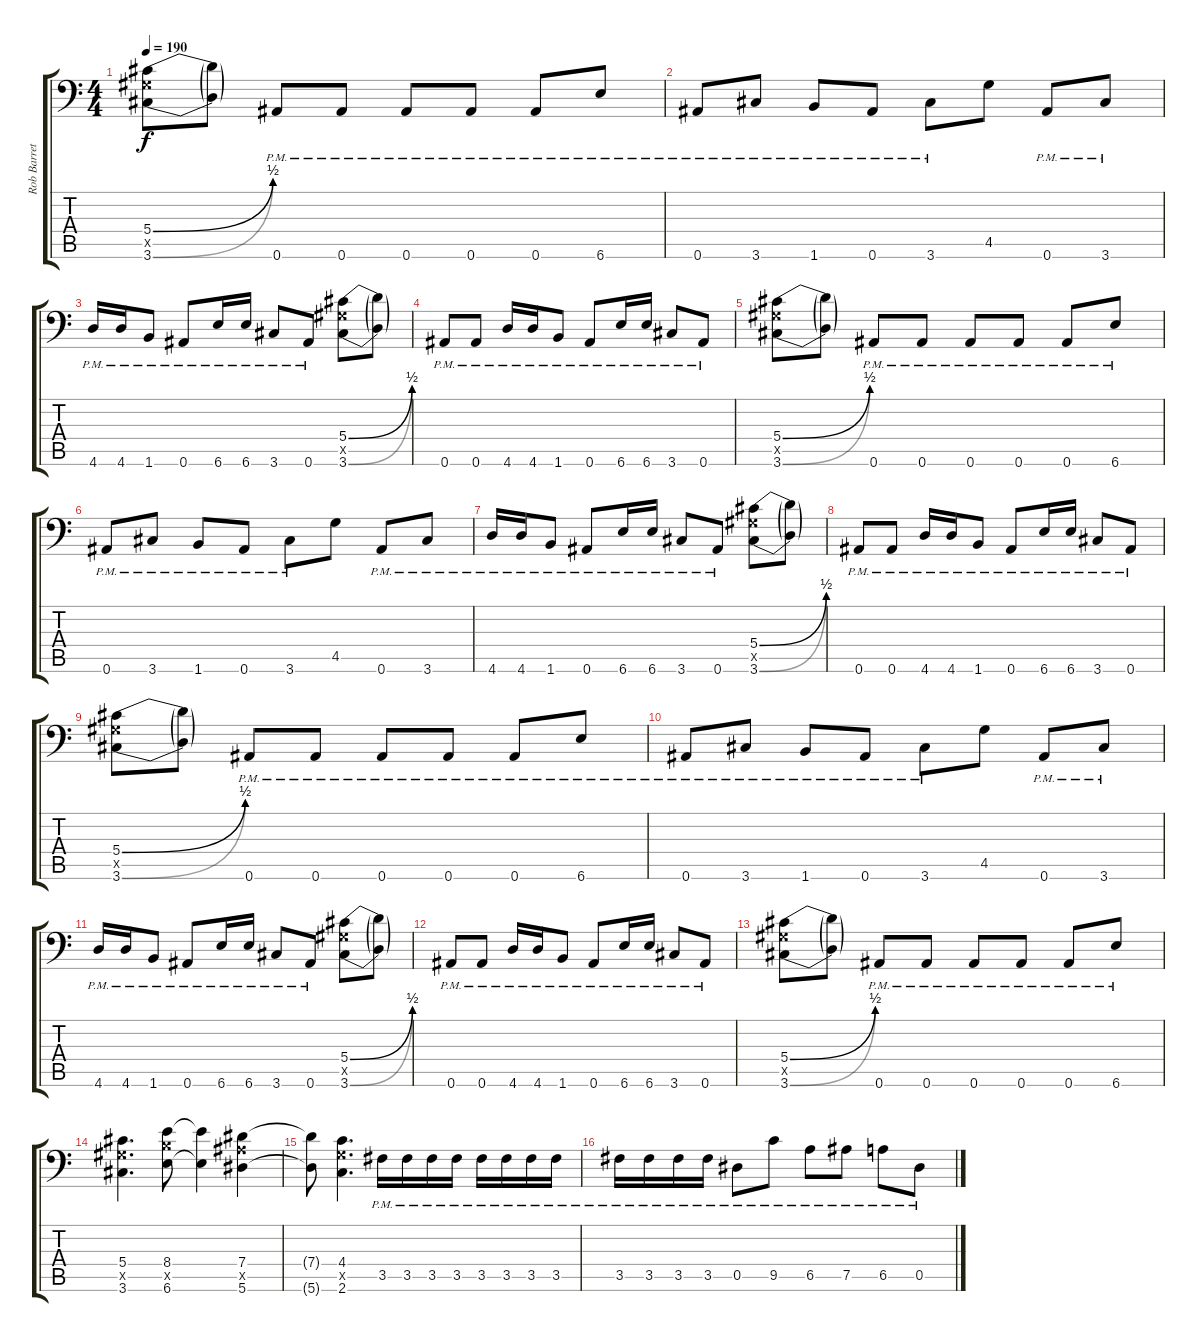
\track ("Rob Barrett" "Rob Barret") {instrument distortionguitar}
\staff {score tabs}
\tuning (Bb3 F3 Db3 Ab2 Eb2 Bb1) {hide}
\ts (4 4)
\tempo 190
\clef f4
\ks c
(5.4{be (bend 0 0 60 2)} 5.5{x} 3.6{be (bend 0 0 60 2)}).8{dy f} (5.4{t} 3.6{t}).8 0.6{pm}.8 0.6{pm}.8 0.6{pm}.8 0.6{pm}.8 0.6{pm}.8 6.6{pm}.8 |
0.6{pm}.8 3.6{pm}.8 1.6{pm}.8 0.6{pm}.8 3.6{pm}.8 4.5.8 0.6{pm}.8 3.6{pm}.8 |
4.6{pm}.16 4.6{pm}.16 1.6{pm}.8 0.6{pm}.8 6.6{pm}.16 6.6{pm}.16 3.6{pm}.8 0.6{pm}.8 (5.4{be (bend 0 0 60 2)} 5.5{x} 3.6{be (bend 0 0 60 2)}).8 (5.4{t} 3.6{t}).8 |
0.6{pm}.8 0.6{pm}.8 4.6{pm}.16 4.6{pm}.16 1.6{pm}.8 0.6{pm}.8 6.6{pm}.16 6.6{pm}.16 3.6{pm}.8 0.6{pm}.8 |
(5.4{be (bend 0 0 60 2)} 5.5{x} 3.6{be (bend 0 0 60 2)}).8 (5.4{t} 3.6{t}).8 0.6{pm}.8 0.6{pm}.8 0.6{pm}.8 0.6{pm}.8 0.6{pm}.8 6.6{pm}.8 |
0.6{pm}.8 3.6{pm}.8 1.6{pm}.8 0.6{pm}.8 3.6{pm}.8 4.5.8 0.6{pm}.8 3.6{pm}.8 |
4.6{pm}.16 4.6{pm}.16 1.6{pm}.8 0.6{pm}.8 6.6{pm}.16 6.6{pm}.16 3.6{pm}.8 0.6{pm}.8 (5.4{be (bend 0 0 60 2)} 5.5{x} 3.6{be (bend 0 0 60 2)}).8 (5.4{t} 3.6{t}).8 |
0.6{pm}.8 0.6{pm}.8 4.6{pm}.16 4.6{pm}.16 1.6{pm}.8 0.6{pm}.8 6.6{pm}.16 6.6{pm}.16 3.6{pm}.8 0.6{pm}.8 |
(5.4{be (bend 0 0 60 2)} 5.5{x} 3.6{be (bend 0 0 60 2)}).8 (5.4{t} 3.6{t}).8 0.6{pm}.8 0.6{pm}.8 0.6{pm}.8 0.6{pm}.8 0.6{pm}.8 6.6{pm}.8 |
0.6{pm}.8 3.6{pm}.8 1.6{pm}.8 0.6{pm}.8 3.6{pm}.8 4.5.8 0.6{pm}.8 3.6{pm}.8 |
4.6{pm}.16 4.6{pm}.16 1.6{pm}.8 0.6{pm}.8 6.6{pm}.16 6.6{pm}.16 3.6{pm}.8 0.6{pm}.8 (5.4{be (bend 0 0 60 2)} 5.5{x} 3.6{be (bend 0 0 60 2)}).8 (5.4{t} 3.6{t}).8 |
0.6{pm}.8 0.6{pm}.8 4.6{pm}.16 4.6{pm}.16 1.6{pm}.8 0.6{pm}.8 6.6{pm}.16 6.6{pm}.16 3.6{pm}.8 0.6{pm}.8 |
(5.4{be (bend 0 0 60 2)} 5.5{x} 3.6{be (bend 0 0 60 2)}).8 (5.4{t} 3.6{t}).8 0.6{pm}.8 0.6{pm}.8 0.6{pm}.8 0.6{pm}.8 0.6{pm}.8 6.6{pm}.8 |
(5.4 5.5{x} 3.6).4{d} (8.4 8.5{x} 6.6).8 (8.4{t} 6.6{t}).4 (7.4 7.5{x} 5.6).4 |
(7.4{t} 5.6{t}).8 (4.4 4.5{x} 2.6).4{d} 3.5{pm}.16 3.5{pm}.16 3.5{pm}.16 3.5{pm}.16 3.5{pm}.16 3.5{pm}.16 3.5{pm}.16 3.5{pm}.16 |
3.5{pm}.16 3.5{pm}.16 3.5{pm}.16 3.5{pm}.16 0.5{pm}.8 9.5{pm}.8 6.5{pm}.8 7.5{pm}.8 6.5{pm}.8 0.5{pm}.8
